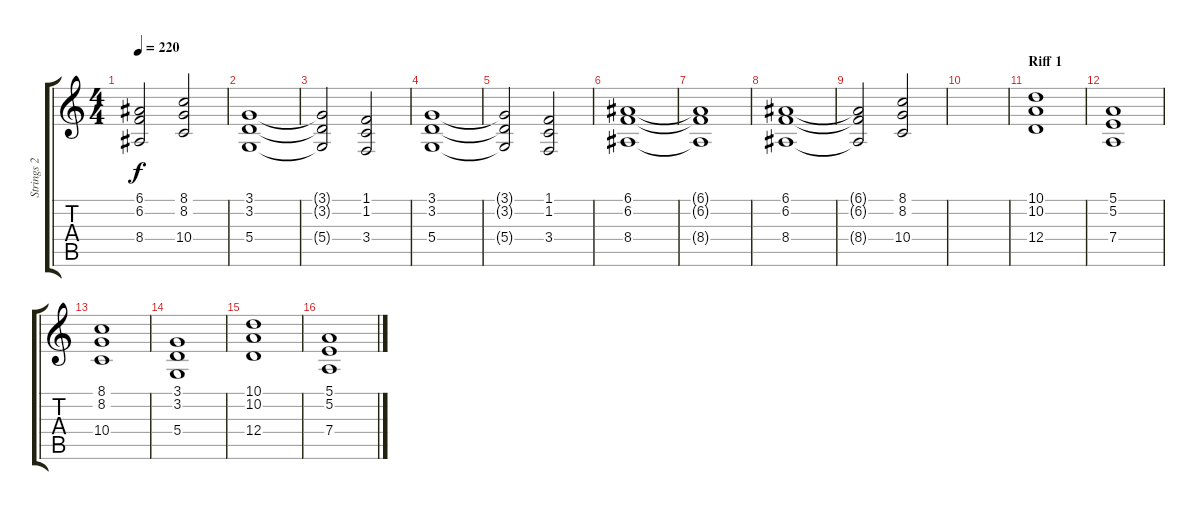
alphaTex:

\track ("Strings 2" "Strings 2") {instrument stringensemble2}
\staff {score tabs}
\tuning (E4 B3 G3 D3 A2 E2) {hide}
\ts (4 4)
\tempo 220
\clef g2
\ks c
(6.1{t} 6.2{t} 8.4{t}).2{dy f} (8.1 8.2 10.4).2 |
(3.1 3.2 5.4).1 |
(3.1{t} 3.2{t} 5.4{t}).2 (1.1 1.2 3.4).2 |
(3.1 3.2 5.4).1 |
(3.1{t} 3.2{t} 5.4{t}).2 (1.1 1.2 3.4).2 |
(6.1 6.2 8.4).1 |
(6.1{t} 6.2{t} 8.4{t}).1 |
(6.1 6.2 8.4).1 |
(6.1{t} 6.2{t} 8.4{t}).2 (8.1 8.2 10.4).2 |
|
\section ("" "Riff 1")
(10.1 10.2 12.4).1 |
(5.1 5.2 7.4).1 |
(8.1 8.2 10.4).1 |
(3.1 3.2 5.4).1 |
(10.1 10.2 12.4).1 |
(5.1 5.2 7.4).1
